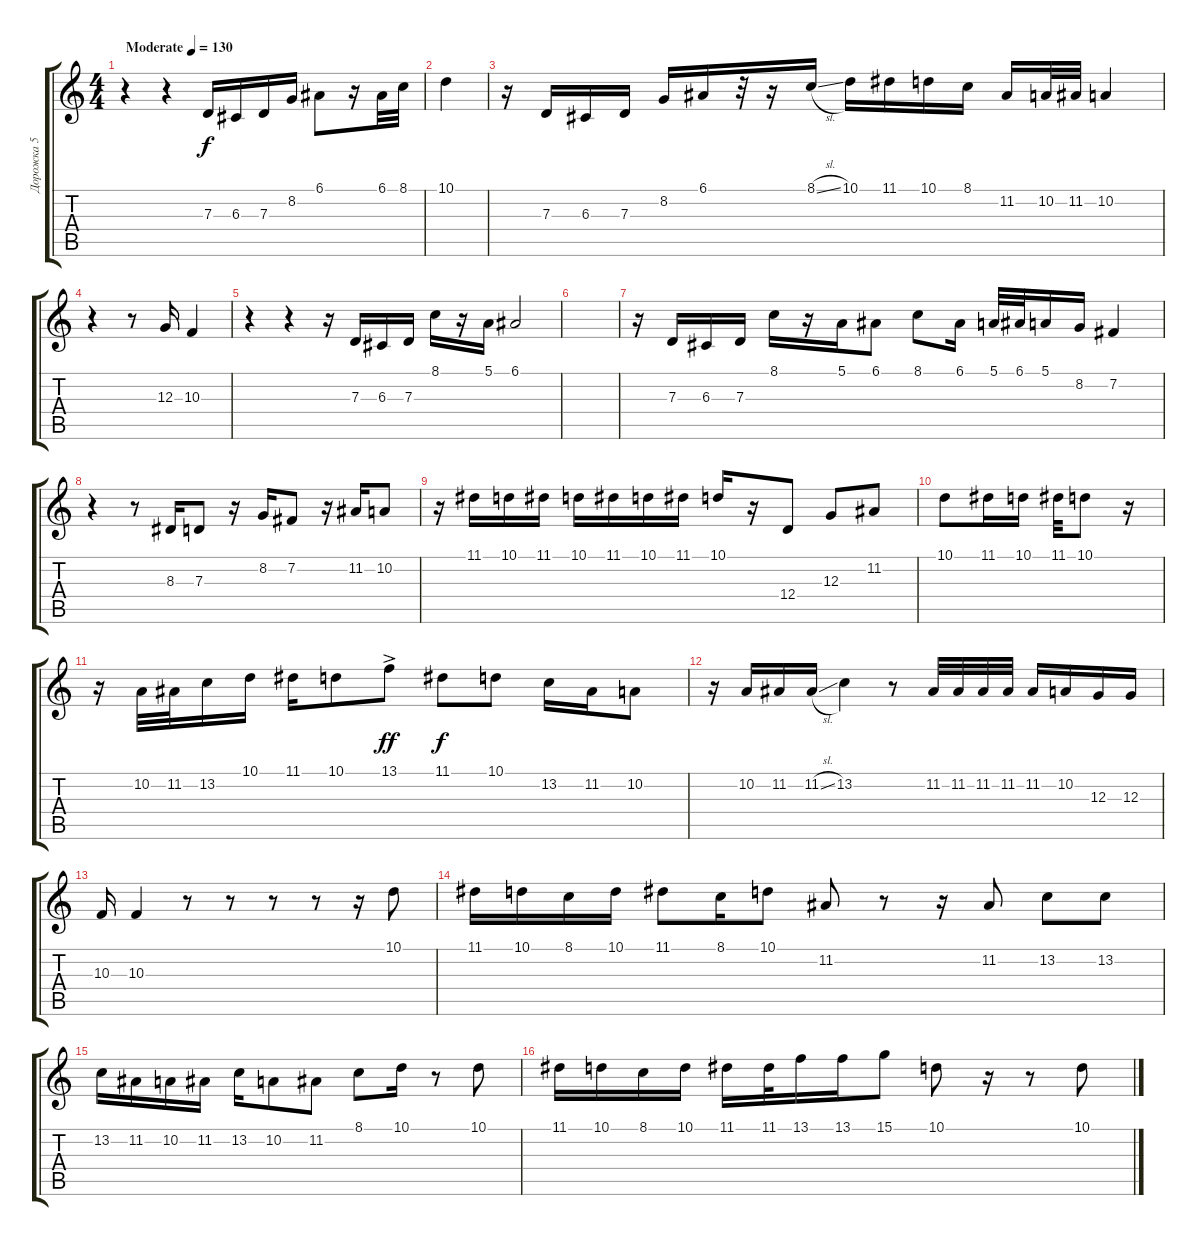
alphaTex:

\track ("Дорожка 5" "Дорожка 5") {instrument pad8sweep}
\staff {score tabs}
\tuning (E4 B3 G3 D3 A2 E2) {hide}
\ts (4 4)
\tempo (130 "Moderate")
\clef g2
\ks c
r.4{dy f instrument pad8sweep} r.4 7.3.16 6.3.16 7.3.16 8.2.16 6.1.8 r.16 6.1.32 8.1.32 |
10.1.4 |
r.16 7.3.16 6.3.16 7.3.16 8.2.16 6.1.16 r.32 r.16 8.1{sl}.16 10.1.16 11.1.16 10.1.16 8.1.16 11.2.16 10.2.32 11.2.32 10.2.4 |
r.4 r.8 12.3.16 10.3.4 |
r.4 r.4 r.16 7.3.16 6.3.16 7.3.16 8.1.16 r.16 5.1.16 6.1.2 |
|
r.16 7.3.16 6.3.16 7.3.16 8.1.16 r.16 5.1.16 6.1.8 8.1.8 6.1.16 5.1.32 6.1.32 5.1.16 8.2.16 7.2.4 |
r.4 r.8 8.3.16 7.3.8 r.16 8.2.16 7.2.8 r.16 11.2.16 10.2.8 |
r.16 11.1.16 10.1.16 11.1.16 10.1.16 11.1.16 10.1.16 11.1.16 10.1.16 r.16 12.4.8 12.3.8 11.2.8 |
10.1.8 11.1.16 10.1.16 11.1.32 10.1.8 r.16 |
r.16 10.2.32 11.2.32 13.2.16 10.1.16 11.1.16 10.1.8 13.1{ac}.8{dy ff} 11.1.8{dy f} 10.1.8 13.2.16 11.2.16 10.2.8 |
r.16 10.2.16 11.2.16 11.2{sl}.16 13.2.4 r.8 11.2.32 11.2.32 11.2.32 11.2.32 11.2.16 10.2.16 12.3.16 12.3.16 |
10.3.16 10.3.4 r.8 r.8 r.8 r.8 r.16 10.1.8 |
11.1.16 10.1.16 8.1.16 10.1.16 11.1.8 8.1.16 10.1.8 11.2.8 r.8 r.16 11.2.8 13.2.8 13.2.8 |
13.2.16 11.2.16 10.2.16 11.2.16 13.2.16 10.2.8 11.2.8 8.1.8 10.1.16 r.8 10.1.8 |
11.1.16 10.1.16 8.1.16 10.1.16 11.1.16 11.1.32 13.1.16 13.1.16 15.1.8 10.1.8 r.16 r.8 10.1.8
